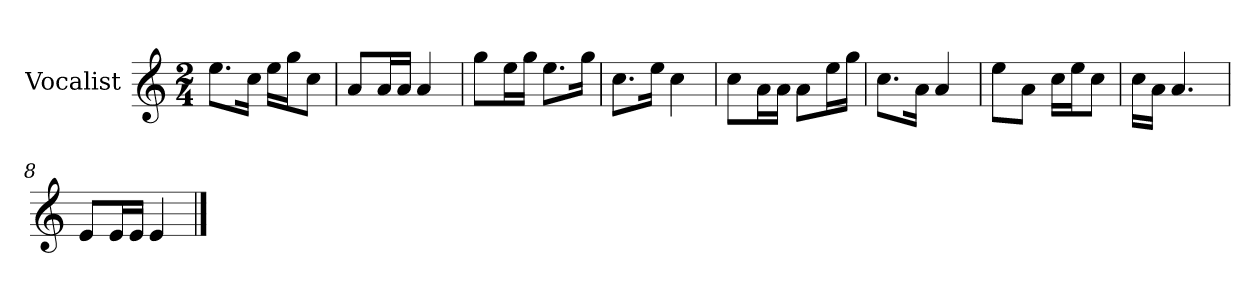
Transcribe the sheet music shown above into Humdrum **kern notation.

**kern
*part1
*staff1
*I"Vocalist
*k[]
*C:
*M2/4
=
8.eeL
16ccJk
16eeLL
16ggJ
8ccJ
=1
8aL
16aL
16aJJ
4a
=2
8ggL
16eeL
16ggJJ
8.eeL
16ggJk
=3
8.ccL
16eeJk
4cc
=4
8ccL
16aL
16aJJ
8aL
16eeL
16ggJJ
=5
8.ccL
16aJk
4a
=6
8eeL
8aJ
16ccLL
16eeJ
8ccJ
=7
16ccLL
16aJJ
4.a
=8
8eL
16eL
16eJJ
4e
==
*-
